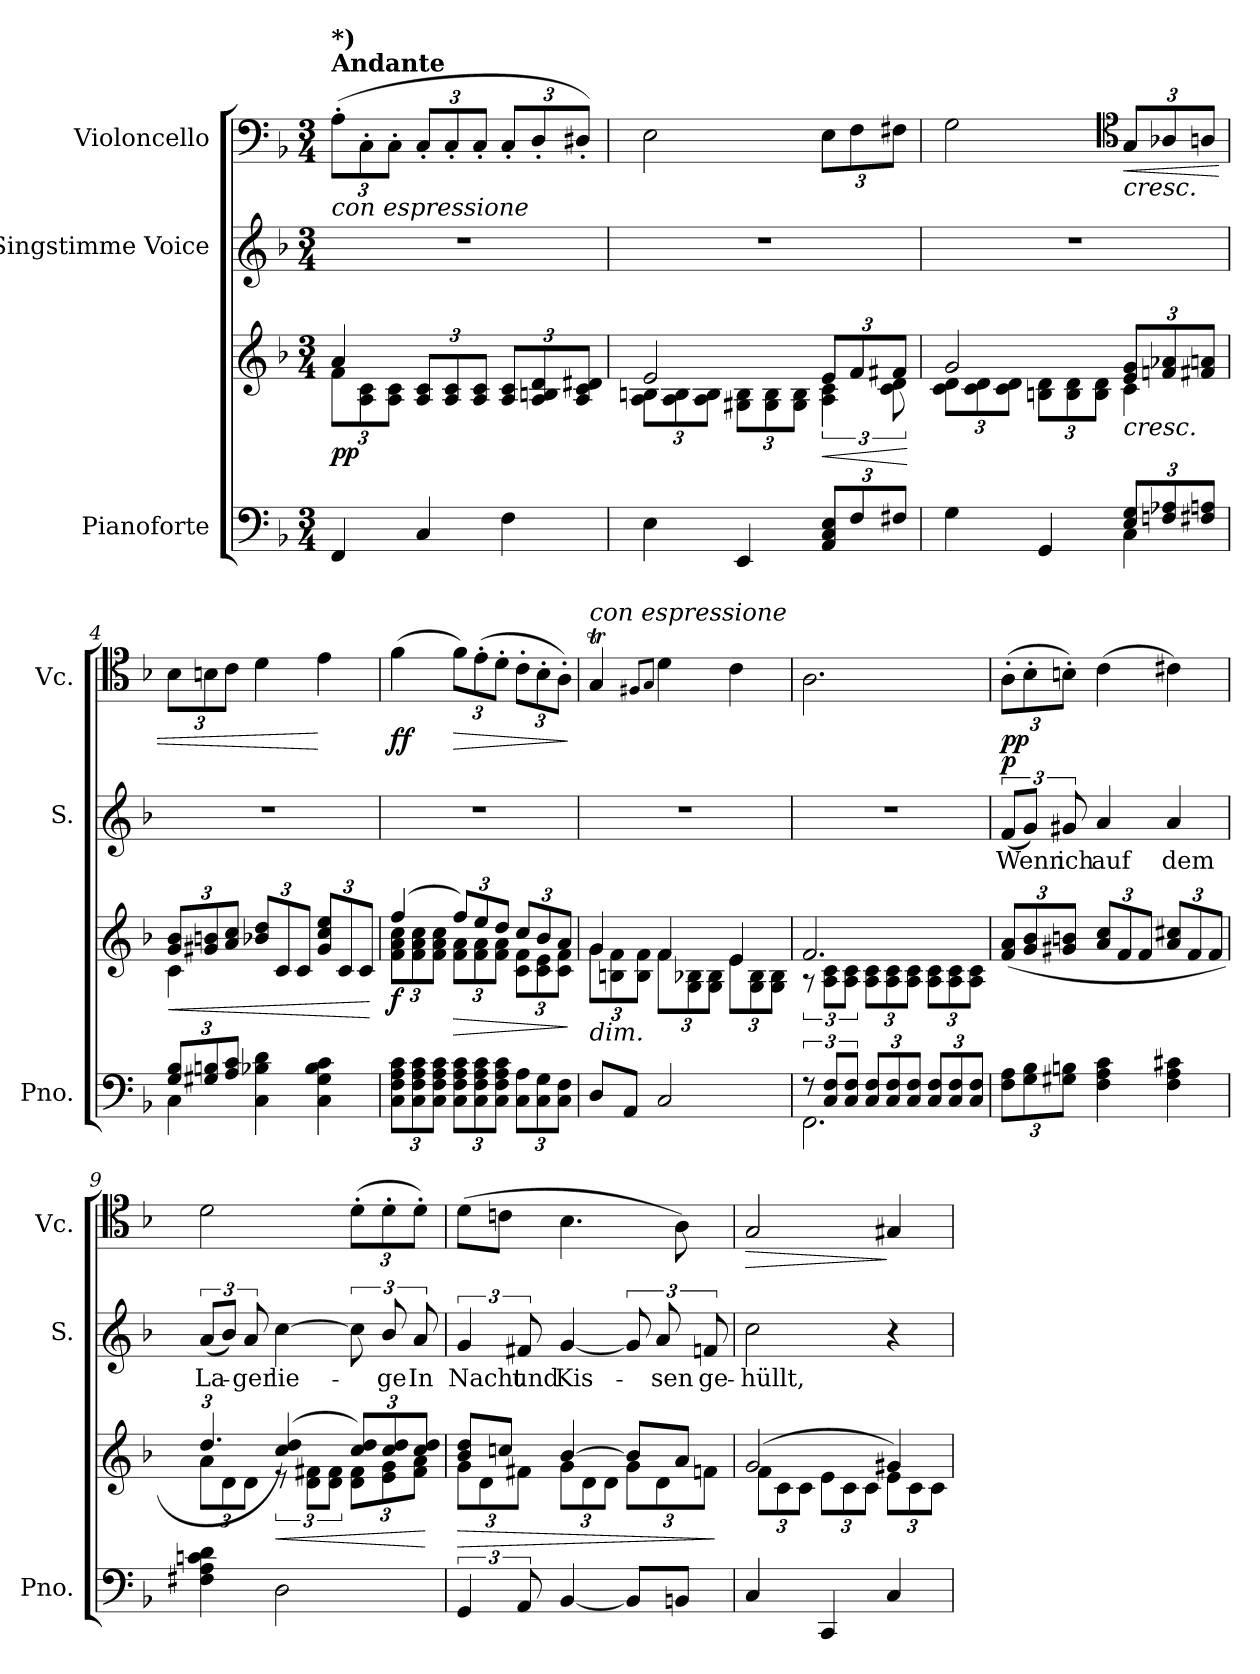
**kern	**kern	**dynam	**kern	**text	**dynam	**kern	**dynam
*part3	*part3	*part3	*part2	*part2	*part2	*part1	*part1
*staff4	*staff3	*staff3/4	*staff2	*staff2	*staff2	*staff1	*staff1
*I"Pianoforte	*	*	*I"Singstimme Voice	*	*	*I"Violoncello	*
*I'Pno.	*	*	*I'S.	*	*	*I'Vc.	*
*clefF4	*clefG2	*	*clefG2	*	*	*clefF4	*
*k[b-]	*k[b-]	*	*k[b-]	*	*	*k[b-]	*
*M3/4	*M3/4	*	*M3/4	*	*	*M3/4	*
=1	=1	=1	=1	=1	=1	=1	=1
*	*^	*	*	*	*	*	*
*	*	*Xbrackettup	*	*	*	*	*	*
!	!	!	!	!	!	!	!LO:TX:a:B:t=Andante	!
!	!	!	!	!	!	!	!LO:TX:b:i:t=con espressione	!
!	!	!	!	!	!	!	!LO:TX:a:B:t=*)	!
!	!	!	!LO:DY:b	!	!	!	!	!
4FF/	4a/	12f\L	pp	2.r	.	.	(12A'\L	.
.	.	12A\ 12c\	.	.	.	.	12C'\	.
.	.	12A\ 12c\J	.	.	.	.	12C'\J	.
*	*	*brackettup	*	*	*	*	*Xbrackettup	*
4C/	4ryy	12A/ 12c/L	.	.	.	.	12C'/L	.
.	.	12A/ 12c/	.	.	.	.	12C'/	.
.	.	12A/ 12c/J	.	.	.	.	12C'/J	.
4F\	4ryy	12A/ 12c/L	.	.	.	.	12C'/L	.
.	.	12A/ 12Bn/ 12d/	.	.	.	.	12D'/	.
.	.	12A/ 12c/ 12d#X/J	.	.	.	.	12D#X'/J)	.
=2	=2	=2	=2	=2	=2	=2	=2	=2
*	*	*Xbrackettup	*	*	*	*	*	*
4E\	2e/	12A\ 12Bn\L	.	2.r	.	.	2E\	.
.	.	12A\ 12B\	.	.	.	.	.	.
.	.	12A\ 12B\J	.	.	.	.	.	.
4EE/	.	12G#X\ 12B\L	.	.	.	.	.	.
.	.	12G#\ 12B\	.	.	.	.	.	.
.	.	12G#\ 12B\J	.	.	.	.	.	.
*Xbrackettup	*	*	*	*	*	*	*	*
!	!	!	!LO:HP:b	!	!	!	!	!
*	*	*brackettup	*	*	*	*	*brackettup	*
12AA/ 12C/ 12E/L	12e/L	6A\ 6c\	<	.	.	.	12E\L	.
12F/	12f/	.	.	.	.	.	12F\	.
12F#X/J	12f#X/J	12c\ 12d\	.	.	.	.	12F#X\J	.
*	*v	*v	*	*	*	*	*	*
.	.	[	.	.	.	.	.
=3	=3	=3	=3	=3	=3	=3	=3
*^	*^	*	*	*	*	*	*
*	*	*	*Xbrackettup	*	*	*	*	*	*
4G\	2ryy	2g/	12c\ 12d\L	.	2.r	.	.	2G\	.
.	.	.	12c\ 12d\	.	.	.	.	.	.
.	.	.	12c\ 12d\J	.	.	.	.	.	.
4GG/	.	.	12Bn\ 12d\L	.	.	.	.	.	.
.	.	.	12B\ 12d\	.	.	.	.	.	.
.	.	.	12B\ 12d\J	.	.	.	.	.	.
*	*	*	*	*	*	*	*	*clefC4	*
*	*	*	*	*	*	*	*	*Xbrackettup	*
!	!	!	!	!	!	!	!	!LO:TX:b:i:t=cresc.	!
!	!	!LO:TX:b:i:t=cresc.	!	!	!	!	!	!	!
!	!	!	!	!	!	!	!	!	!LO:HP:b
12E/ 12G/L	4C\	12e/ 12g/L	4c\	.	.	.	.	12G/L	<
12Fn/ 12A-X/	.	12fn/ 12a-X/	.	.	.	.	.	12A-X/	.
12F#X/ 12An/J	.	12f#X/ 12an/J	.	.	.	.	.	12An/J	.
=4	=4	=4	=4	=4	=4	=4	=4	=4	=4
!	!	!	!	!LO:HP:b	!	!	!	!	!
*	*	*	*	*	*	*	*	*brackettup	*
12G/ 12B-/L	4C\	12g/ 12b-/L	4c\	<	2.r	.	.	12B-\L	.
12G#X/ 12Bn/	.	12g#X/ 12bn/	.	.	.	.	.	12Bn\	.
12A/ 12c/J	.	12a/ 12cc/J	.	.	.	.	.	12c\J	.
4C\ 4B-X\ 4d\	2ryy	12b-X/ 12dd/L	2ryy	.	.	.	.	4d\	.
.	.	12c/	.	.	.	.	.	.	.
.	.	12c/J	.	.	.	.	.	.	.
4C\ 4G#\ 4B-\ 4c\	.	12g#/ 12cc/ 12ee/L	.	.	.	.	.	4e\	[
.	.	12c/	.	.	.	.	.	.	.
.	.	12c/J	.	.	.	.	.	.	.
*v	*v	*	*	*	*	*	*	*	*
*	*v	*v	*	*	*	*	*	*
.	.	[	.	.	.	.	.
=5	=5	=5	=5	=5	=5	=5	=5
*	*^	*	*	*	*	*	*
!	!	!	!LO:DY:b	!	!	!	!	!LO:DY:b
12C\ 12F\ 12A\ 12c\L	(4ff/	12f\ 12a\ 12cc\L	f	2.r	.	.	(4f\	ff
12C\ 12F\ 12A\ 12c\	.	12f\ 12a\ 12cc\	.	.	.	.	.	.
12C\ 12F\ 12A\ 12c\J	.	12f\ 12a\ 12cc\J	.	.	.	.	.	.
!	!	!	!LO:HP:b	!	!	!	!	!
*	*	*	*	*	*	*	*Xbrackettup	*
!	!	!	!	!	!	!	!	!LO:HP:b
12C\ 12F\ 12A\ 12c\L	12ff/L)	12f\ 12a\L	>	.	.	.	12f\L)	>
12C\ 12F\ 12A\ 12c\	12ee/	12f\ 12a\	.	.	.	.	(12e'\	.
12C\ 12F\ 12A\ 12c\J	12dd/J	12f\ 12a\J	.	.	.	.	12d'\J	.
12C\ 12A\L	12cc/L	12c\ 12f\L	.	.	.	.	12c'\L	.
12C\ 12G\	12b-/	12c\ 12e\	.	.	.	.	12B-'\	.
12C\ 12F\J	12a/J	12c\ 12f\J	.	.	.	.	12A'\J)	.
*	*v	*v	*	*	*	*	*	*
.	.	]	.	.	.	.	]
=6	=6	=6	=6	=6	=6	=6	=6
*	*^	*	*	*	*	*	*
!	!	!	!	!	!	!	!LO:TX:i:t=con espressione	!
!	!LO:TX:b:i:t=dim.	!	!	!	!	!	!	!
8D/L	4g/	12g\L	.	2.r	.	.	4GT/	.
.	.	12Bn\ 12f\	.	.	.	.	.	.
8AA/J	.	.	.	.	.	.	.	.
.	.	12B\ 12f\J	.	.	.	.	.	.
.	.	.	.	.	.	.	8qF#X/L	.
.	.	.	.	.	.	.	8qG/J	.
2C/	4f/	12f\L	.	.	.	.	4d\	.
.	.	12G\ 12B-X\	.	.	.	.	.	.
.	.	12G\ 12B-\J	.	.	.	.	.	.
.	4e/	12e\L	.	.	.	.	4c\	.
.	.	12G\ 12B-\	.	.	.	.	.	.
.	.	12G\ 12B-\J	.	.	.	.	.	.
=7	=7	=7	=7	=7	=7	=7	=7	=7
*brackettup	*	*brackettup	*	*	*	*	*	*
*^	*	*	*	*	*	*	*	*
12r	2.FF\	2.f/	12r	.	2.r	.	.	2.A\	.
12C/ 12F/L	.	.	12A\ 12c\L	.	.	.	.	.	.
12C/ 12F/J	.	.	12A\ 12c\J	.	.	.	.	.	.
*Xbrackettup	*	*	*Xbrackettup	*	*	*	*	*	*
12C/ 12F/L	.	.	12A\ 12c\L	.	.	.	.	.	.
12C/ 12F/	.	.	12A\ 12c\	.	.	.	.	.	.
12C/ 12F/J	.	.	12A\ 12c\J	.	.	.	.	.	.
12C/ 12F/L	.	.	12A\ 12c\L	.	.	.	.	.	.
12C/ 12F/	.	.	12A\ 12c\	.	.	.	.	.	.
12C/ 12F/J	.	.	12A\ 12c\J	.	.	.	.	.	.
*v	*v	*	*	*	*	*	*	*	*
*	*v	*v	*	*	*	*	*	*
=8	=8	=8	=8	=8	=8	=8	=8
*	*	*	*	*	*	*brackettup	*
*	*^	*	*	*	*	*	*
!	!	!	!LO:DY:b	!	!	!	!	!
!	!	!	!LO:DY:n=1:b	!	!	!LO:DY:b	!	!LO:DY:b
*	*v	*v	*	*	*	*	*	*
12F\ 12A\L	(12f/ 12a/L	p other-dynamics	(12f/L	Wenn	p	(12A'\L	pp
12G\ 12B-\	12g/ 12b-/	.	12g/J)	.	.	12B-'\	.
12G#X\ 12Bn\J	12g#X/ 12bn/J	.	12g#X/	ich	.	12Bn'\J)	.
4F\ 4A\ 4c\	12a/ 12cc/L	.	4a/	auf	.	(4c\	.
.	12f/	.	.	.	.	.	.
.	12f/J	.	.	.	.	.	.
4F\ 4A\ 4c#X\	12a/ 12cc#X/L	.	4a/	dem	.	4c#X\)	.
.	12f/	.	.	.	.	.	.
.	12f/J	.	.	.	.	.	.
=9	=9	=9	=9	=9	=9	=9	=9
*	*^	*	*	*	*	*	*
4F#X\ 4A\ 4cn\ 4d\	6.dd/	12a\L	.	(12a/L	La-	.	2d\	.
.	.	12d\	.	12b-/J)	.	.	.	.
.	.	12d\J	.	12a/	-ger	.	.	.
!	!	!	!LO:HP:b	!	!	!	!	!
*	*	*brackettup	*	*	*	*	*	*
2D\	(4cc/ 4dd/)	12r	<	[4cc\	lie-	.	.	.
.	.	12d\ 12f#X\L	.	.	.	.	.	.
.	.	12d\ 12f#\J	.	.	.	.	.	.
*	*Xbrackettup	*	*	*	*	*	*	*
.	12cc/ 12dd/L)	12d\ 12f#\L	.	12cc\]	.	.	(12d'\L	.
.	12cc/ 12dd/	12e\ 12g\	.	12b-/	-ge	.	12d'\	.
.	12cc/ 12dd/J	12f#\ 12a\J	.	12a/	In	.	12d'\J)	.
*	*v	*v	*	*	*	*	*	*
.	.	[	.	.	.	.	.
=10	=10	=10	=10	=10	=10	=10	=10
*brackettup	*	*	*	*	*	*	*
!	!	!LO:HP:b	!	!	!	!	!
*	*^	*	*	*	*	*	*
6GG/	8b-/ 8dd/L	12g\L	>	6g/	Nacht	.	(8d\L	.
.	.	12d\	.	.	.	.	.	.
.	8ccn/J	.	.	.	.	.	8cn\J	.
12AA/	.	12f#X\J	.	12f#X/	und	.	.	.
[4BB-/	[4b-/	12g\L	.	[4g/	Kis-	.	4.B-i\	.
.	.	12d\	.	.	.	.	.	.
.	.	12d\J	.	.	.	.	.	.
8BB-/L]	8b-/L]	12g\L	.	12g/]	.	.	.	.
.	.	12d\	.	12a/	-sen	.	.	.
8BBn/J	8a/J	.	.	.	.	.	8A\)	.
.	.	12fn\J	.	12fn/	ge-	.	.	.
*	*v	*v	*	*	*	*	*	*
.	.	]	.	.	.	.	.
=11	=11	=11	=11	=11	=11	=11	=11
*	*^	*	*	*	*	*	*
!	!	!	!	!	!	!	!	!LO:HP:b
4C/	(2g/	12f\L	.	2cc\	-hüllt,	.	2G/	>
.	.	12c\	.	.	.	.	.	.
.	.	12c\J	.	.	.	.	.	.
4CC/	.	12e\L	.	.	.	.	.	.
.	.	12c\	.	.	.	.	.	.
.	.	12c\J	.	.	.	.	.	.
4C/	4g#X/)	12e\L	.	4r	.	.	4G#X/	]
.	.	12c\	.	.	.	.	.	.
.	.	12c\J	.	.	.	.	.	.
*	*v	*v	*	*	*	*	*	*
=	=	=	=	=	=	=	=
*-	*-	*-	*-	*-	*-	*-	*-
